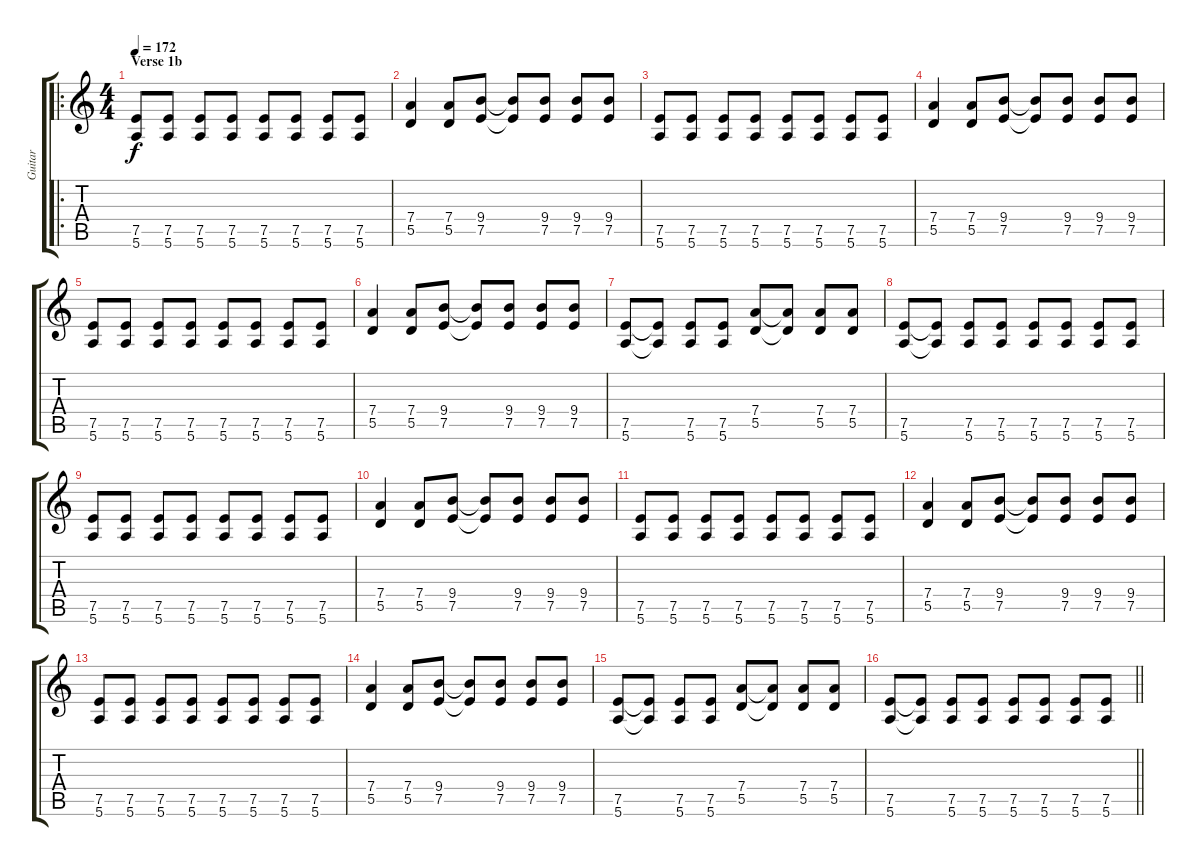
\track ("Guitar" "Guitar") {instrument overdrivenguitar}
\staff {score tabs}
\tuning (E4 B3 G3 D3 A2 E2) {hide}
\ro
\ts (4 4)
\section ("" "Verse 1b")
\tempo 172
\clef g2
\ks c
(7.5 5.6).8{dy f} (7.5 5.6).8 (7.5 5.6).8 (7.5 5.6).8 (7.5 5.6).8 (7.5 5.6).8 (7.5 5.6).8 (7.5 5.6).8 |
(7.4 5.5).4 (7.4 5.5).8 (9.4 7.5).8 (9.4{t} 7.5{t}).8 (9.4 7.5).8 (9.4 7.5).8 (9.4 7.5).8 |
(7.5 5.6).8 (7.5 5.6).8 (7.5 5.6).8 (7.5 5.6).8 (7.5 5.6).8 (7.5 5.6).8 (7.5 5.6).8 (7.5 5.6).8 |
(7.4 5.5).4 (7.4 5.5).8 (9.4 7.5).8 (9.4{t} 7.5{t}).8 (9.4 7.5).8 (9.4 7.5).8 (9.4 7.5).8 |
(7.5 5.6).8 (7.5 5.6).8 (7.5 5.6).8 (7.5 5.6).8 (7.5 5.6).8 (7.5 5.6).8 (7.5 5.6).8 (7.5 5.6).8 |
(7.4 5.5).4 (7.4 5.5).8 (9.4 7.5).8 (9.4{t} 7.5{t}).8 (9.4 7.5).8 (9.4 7.5).8 (9.4 7.5).8 |
(7.5 5.6).8 (7.5{t} 5.6{t}).8 (7.5 5.6).8 (7.5 5.6).8 (7.4 5.5).8 (7.4{t} 5.5{t}).8 (7.4 5.5).8 (7.4 5.5).8 |
(7.5 5.6).8 (7.5{t} 5.6{t}).8 (7.5 5.6).8 (7.5 5.6).8 (7.5 5.6).8 (7.5 5.6).8 (7.5 5.6).8 (7.5 5.6).8 |
(7.5 5.6).8 (7.5 5.6).8 (7.5 5.6).8 (7.5 5.6).8 (7.5 5.6).8 (7.5 5.6).8 (7.5 5.6).8 (7.5 5.6).8 |
(7.4 5.5).4 (7.4 5.5).8 (9.4 7.5).8 (9.4{t} 7.5{t}).8 (9.4 7.5).8 (9.4 7.5).8 (9.4 7.5).8 |
(7.5 5.6).8 (7.5 5.6).8 (7.5 5.6).8 (7.5 5.6).8 (7.5 5.6).8 (7.5 5.6).8 (7.5 5.6).8 (7.5 5.6).8 |
(7.4 5.5).4 (7.4 5.5).8 (9.4 7.5).8 (9.4{t} 7.5{t}).8 (9.4 7.5).8 (9.4 7.5).8 (9.4 7.5).8 |
(7.5 5.6).8 (7.5 5.6).8 (7.5 5.6).8 (7.5 5.6).8 (7.5 5.6).8 (7.5 5.6).8 (7.5 5.6).8 (7.5 5.6).8 |
(7.4 5.5).4 (7.4 5.5).8 (9.4 7.5).8 (9.4{t} 7.5{t}).8 (9.4 7.5).8 (9.4 7.5).8 (9.4 7.5).8 |
(7.5 5.6).8 (7.5{t} 5.6{t}).8 (7.5 5.6).8 (7.5 5.6).8 (7.4 5.5).8 (7.4{t} 5.5{t}).8 (7.4 5.5).8 (7.4 5.5).8 |
\barLineRight lightlight
(7.5 5.6).8 (7.5{t} 5.6{t}).8 (7.5 5.6).8 (7.5 5.6).8 (7.5 5.6).8 (7.5 5.6).8 (7.5 5.6).8 (7.5 5.6).8
